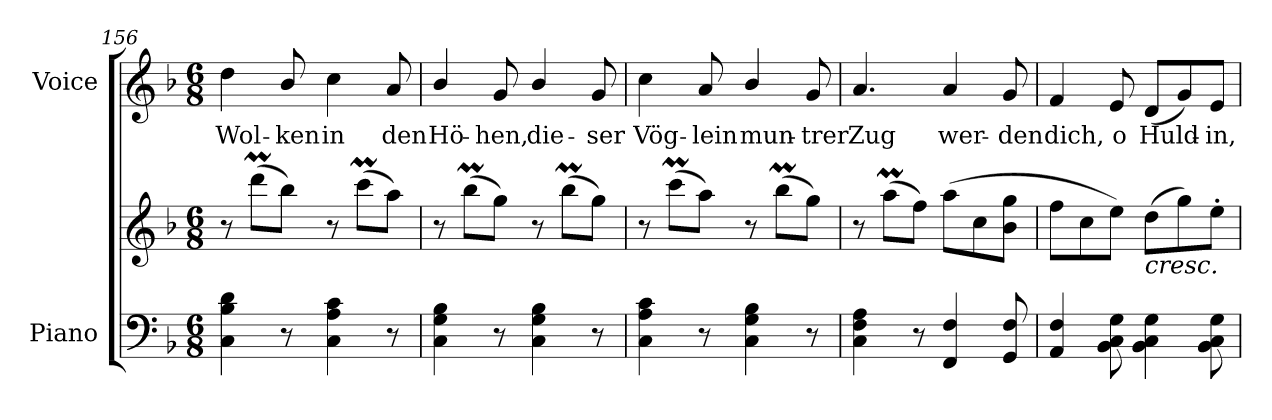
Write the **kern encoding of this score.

**kern	**kern	**kern	**text
*part2	*part2	*part1	*part1
*staff3	*staff2	*staff1	*staff1
*I"Piano	*	*I"Voice	*
*I'Pno.	*	*I'Voice	*
*clefF4	*clefG2	*clefG2	*
*k[b-]	*k[b-]	*k[b-]	*
*F:	*F:	*F:	*
*M6/8	*M6/8	*M6/8	*
=156	=156	=156	=156
!	!	!	!LO:LY:b:color=#000000
4Ci\ 4B-i 4di	8r	4ddi\	Wol-
.	(8dddMi\L	.	.
!	!	!	!LO:LY:b:color=#000000
8r	8bb-i\J)	8b-i/	-ken
!	!	!	!LO:LY:b:color=#000000
4Ci\ 4Ai 4ci	8r	4cci\	in
.	(8cccMi\L	.	.
!	!	!	!LO:LY:b:color=#000000
8r	8aai\J)	8ai/	den
=157	=157	=157	=157
!	!	!	!LO:LY:b:color=#000000
4Ci\ 4Gi 4B-i	8r	4b-i/	Hö-
.	(8bb-Mi\L	.	.
!	!	!	!LO:LY:b:color=#000000
8r	8ggi\J)	8gi/	-hen,
!	!	!	!LO:LY:b:color=#000000
4Ci\ 4Gi 4B-i	8r	4b-i/	die-
.	(8bb-Mi\L	.	.
!	!	!	!LO:LY:b:color=#000000
8r	8ggi\J)	8gi/	-ser
!!LO:LB:g=z
=158	=158	=158	=158
!	!	!	!LO:LY:b:color=#000000
4Ci\ 4Ai 4ci	8r	4cci\	Vög-
.	(8cccMi\L	.	.
!	!	!	!LO:LY:b:color=#000000
8r	8aai\J)	8ai/	-lein
!	!	!	!LO:LY:b:color=#000000
4Ci\ 4Gi 4B-i	8r	4b-i/	mun-
.	(8bb-Mi\L	.	.
!	!	!	!LO:LY:b:color=#000000
8r	8ggi\J)	8gi/	-trer
=159	=159	=159	=159
!	!	!	!LO:LY:b:color=#000000
4Ci\ 4Fi 4Ai	8r	4.ai/	Zug
.	(8aami\L	.	.
8r	8ffi\J)	.	.
!	!	!	!LO:LY:b:color=#000000
4FFi/ 4Fi	(8aai\L	4ai/	wer-
.	8cci\	.	.
!	!	!	!LO:LY:b:color=#000000
8GGi/ 8Fi	8b-i\ 8ggiJ	8gi/	-den
=160	=160	=160	=160
!	!	!	!LO:LY:b:color=#000000
4AAi/ 4Fi	8ffi\L	4fi/	dich,
.	8cci\	.	.
!	!	!	!LO:LY:b:color=#000000
8BB-i\ 8Ci 8Gi	8eei\J)	8ei/	o
!	!LO:TX:b:i:t=cresc.	!	!
!	!	!	!LO:LY:b:color=#000000
4BB-i\ 4Ci 4Gi	(8ddi\L	(8di/L	Huld-
.	8ggi\)	8gi/)	.
!	!	!	!LO:LY:b:color=#000000
8BB-i\ 8Ci 8Gi	8ee'i\J	8ei/J	-in,
=	=	=	=
*-	*-	*-	*-
